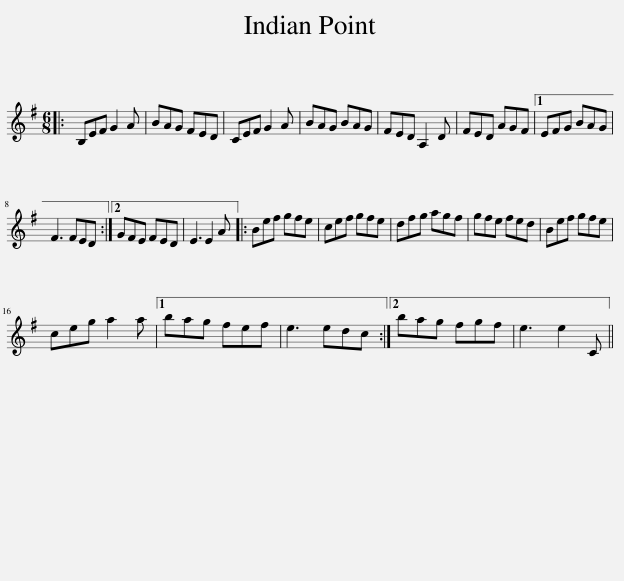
X:1
L:1/8
M:6/8
I:linebreak $
K:Emin
V:1 treble
V:1
|: B,EF G2 A | BAG FED | CEF G2 A | BAG BAG | FED A,2 D | %5
 FED AGF |1 EFG BAG |$ F3 FED :|2 GFE FED | E3 E2 A |: %10
 Bef gfe | cef gfe | dfg agf | gfe fed | Bef gfe |$ %15
 ceg a2 a |1 bag fef | e3 edc :|2 bag fgf | e3 e2 C || %20
